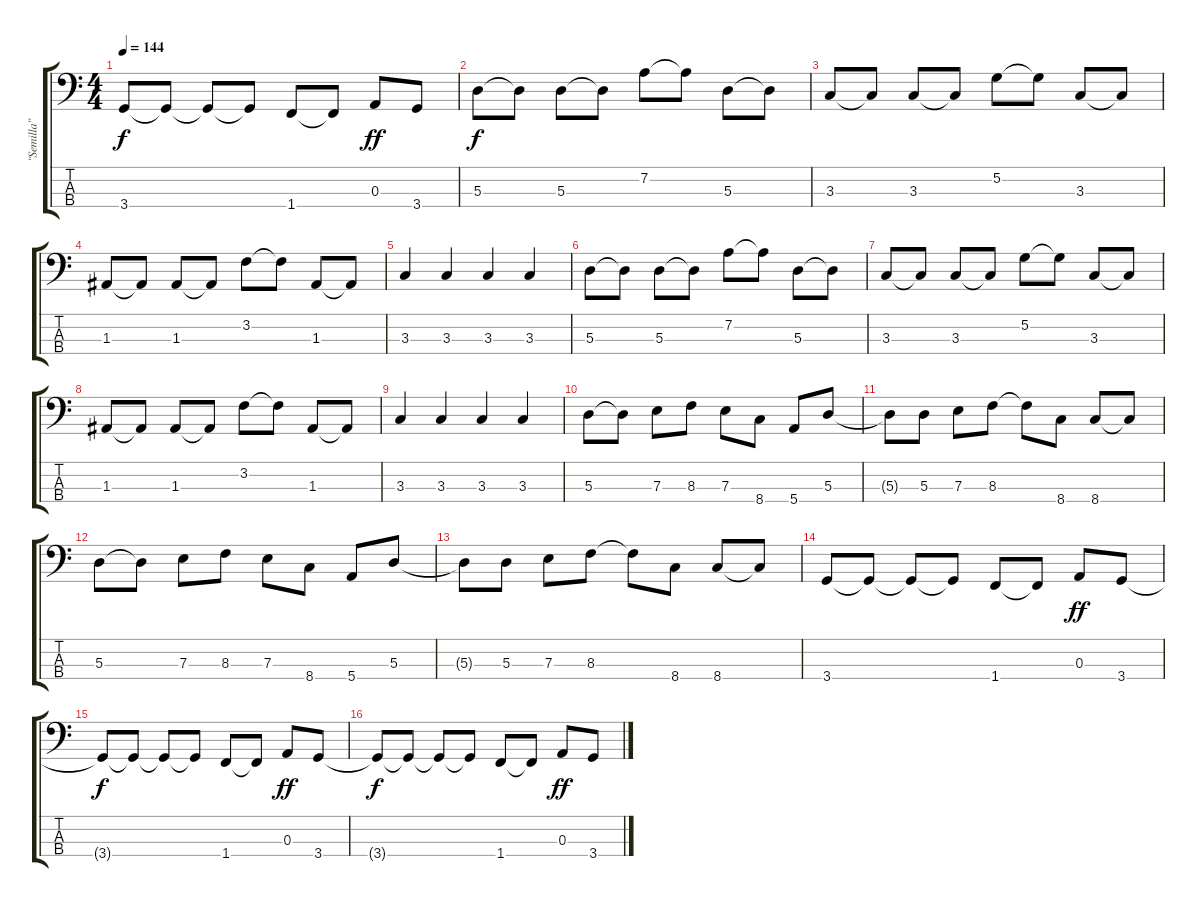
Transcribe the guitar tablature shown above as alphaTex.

\track ("\"Semilla\" Bucciarelli" "\"Semilla\" ") {instrument electricbassfinger}
\staff {score tabs}
\tuning (G2 D2 A1 E1) {hide}
\ts (4 4)
\tempo 144
\clef f4
\ks c
3.4{t}.8{dy f} 3.4{t}.8 3.4{t}.8 3.4{t}.8 1.4.8 1.4{t}.8 0.3.8{dy ff} 3.4.8 |
5.3.8{dy f} 5.3{t}.8 5.3.8 5.3{t}.8 7.2.8 7.2{t}.8 5.3.8 5.3{t}.8 |
3.3.8 3.3{t}.8 3.3.8 3.3{t}.8 5.2.8 5.2{t}.8 3.3.8 3.3{t}.8 |
1.3.8 1.3{t}.8 1.3.8 1.3{t}.8 3.2.8 3.2{t}.8 1.3.8 1.3{t}.8 |
3.3.4 3.3.4 3.3.4 3.3.4 |
5.3.8 5.3{t}.8 5.3.8 5.3{t}.8 7.2.8 7.2{t}.8 5.3.8 5.3{t}.8 |
3.3.8 3.3{t}.8 3.3.8 3.3{t}.8 5.2.8 5.2{t}.8 3.3.8 3.3{t}.8 |
1.3.8 1.3{t}.8 1.3.8 1.3{t}.8 3.2.8 3.2{t}.8 1.3.8 1.3{t}.8 |
3.3.4 3.3.4 3.3.4 3.3.4 |
5.3.8 5.3{t}.8 7.3.8 8.3.8 7.3.8 8.4.8 5.4.8 5.3.8 |
5.3{t}.8 5.3.8 7.3.8 8.3.8 8.3{t}.8 8.4.8 8.4.8 8.4{t}.8 |
5.3.8 5.3{t}.8 7.3.8 8.3.8 7.3.8 8.4.8 5.4.8 5.3.8 |
5.3{t}.8 5.3.8 7.3.8 8.3.8 8.3{t}.8 8.4.8 8.4.8 8.4{t}.8 |
3.4.8 3.4{t}.8 3.4{t}.8 3.4{t}.8 1.4.8 1.4{t}.8 0.3.8{dy ff} 3.4.8 |
3.4{t}.8{dy f} 3.4{t}.8 3.4{t}.8 3.4{t}.8 1.4.8 1.4{t}.8 0.3.8{dy ff} 3.4.8 |
3.4{t}.8{dy f} 3.4{t}.8 3.4{t}.8 3.4{t}.8 1.4.8 1.4{t}.8 0.3.8{dy ff} 3.4.8
